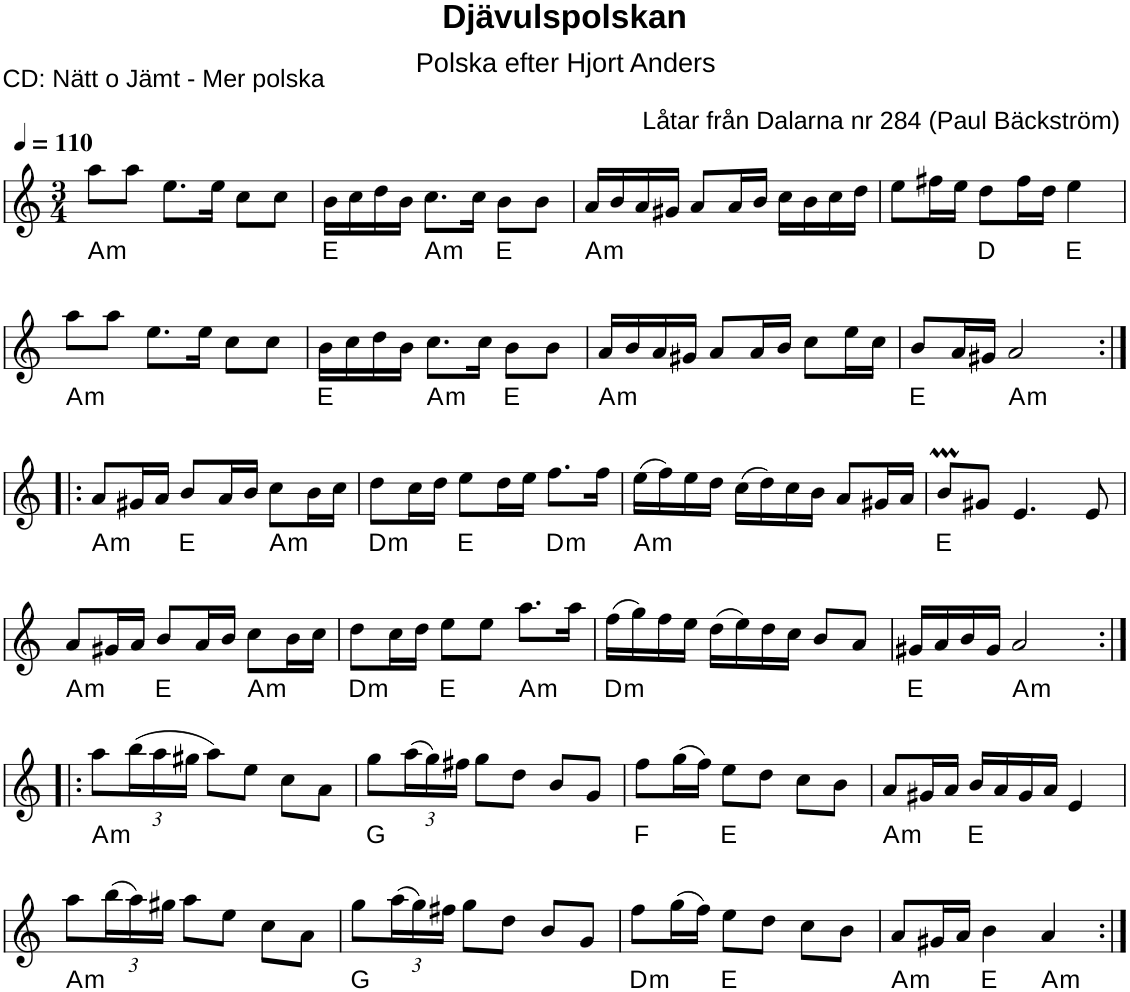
**kern	**harte
*part1	*part1
*staff1	*
*I"Piano	*
*I'Pno.	*
*clefG2	*
*k[]	*
*M3/4	*
*MM110	*
=1	=1
!	!LO:H:kt=m
8aa\L	A:min
8aa\J	.
8.ee\L	.
16ee\Jk	.
8cc\L	.
8cc\J	.
=2	=2
16b\LL	E:maj
16cc\	.
16dd\	.
16b\JJ	.
!	!LO:H:kt=m
8.cc\L	A:min
16cc\Jk	.
8b\L	E:maj
8b\J	.
=3	=3
!	!LO:H:kt=m
16a/LL	A:min
16b/	.
16a/	.
16g#X/JJ	.
8a/L	.
16a/L	.
16b/JJ	.
16cc\LL	.
16b\	.
16cc\	.
16dd\JJ	.
=4	=4
8ee\L	.
16ff#X\L	.
16ee\JJ	.
8dd\L	D:maj
16ff#\L	.
16dd\JJ	.
4ee\	E:maj
!!LO:LB:g=z
=5	=5
!	!LO:H:kt=m
8aa\L	A:min
8aa\J	.
8.ee\L	.
16ee\Jk	.
8cc\L	.
8cc\J	.
=6	=6
16b\LL	E:maj
16cc\	.
16dd\	.
16b\JJ	.
!	!LO:H:kt=m
8.cc\L	A:min
16cc\Jk	.
8b\L	E:maj
8b\J	.
=7	=7
!	!LO:H:kt=m
16a/LL	A:min
16b/	.
16a/	.
16g#X/JJ	.
8a/L	.
16a/L	.
16b/JJ	.
8cc\L	.
16ee\L	.
16cc\JJ	.
=8	=8
8b/L	E:maj
16a/L	.
16g#X/JJ	.
!	!LO:H:kt=m
2a/	A:min
!!LO:LB:g=z
=9:|!|:	=9:|!|:
!	!LO:H:kt=m
8a/L	A:min
16g#X/L	.
16a/JJ	.
8b/L	E:maj
16a/L	.
16b/JJ	.
!	!LO:H:kt=m
8cc\L	A:min
16b\L	.
16cc\JJ	.
=10	=10
!	!LO:H:kt=m
8dd\L	D:min
16cc\L	.
16dd\JJ	.
8ee\L	E:maj
16dd\L	.
16ee\JJ	.
!	!LO:H:kt=m
8.ff\L	D:min
16ff\Jk	.
=11	=11
!	!LO:H:kt=m
(16ee\LL	A:min
16ff\)	.
16ee\	.
16dd\JJ	.
(16cc\LL	.
16dd\)	.
16cc\	.
16b\JJ	.
8a/L	.
16g#X/L	.
16a/JJ	.
=12	=12
8bm/L	E:maj
8g#X/J	.
4.e/	.
8e/	.
!!LO:LB:g=z
=13	=13
!	!LO:H:kt=m
8a/L	A:min
16g#X/L	.
16a/JJ	.
8b/L	E:maj
16a/L	.
16b/JJ	.
!	!LO:H:kt=m
8cc\L	A:min
16b\L	.
16cc\JJ	.
=14	=14
!	!LO:H:kt=m
8dd\L	D:min
16cc\L	.
16dd\JJ	.
8ee\L	E:maj
8ee\J	.
!	!LO:H:kt=m
8.aa\L	A:min
16aa\Jk	.
=15	=15
!	!LO:H:kt=m
(16ff\LL	D:min
16gg\)	.
16ff\	.
16ee\JJ	.
(16dd\LL	.
16ee\)	.
16dd\	.
16cc\JJ	.
8b/L	.
8a/J	.
=16	=16
16g#X/LL	E:maj
16a/	.
16b/	.
16g#/JJ	.
!	!LO:H:kt=m
2a/	A:min
!!LO:LB:g=z
=17:|!|:	=17:|!|:
!	!LO:H:kt=m
8aa\L	A:min
*Xbrackettup	*
(24bb\L	.
24aa\	.
24gg#X\JJ	.
8aa\L)	.
8ee\J	.
8cc\L	.
8a\J	.
=18	=18
8gg\L	G:maj
(24aa\L	.
24gg\)	.
24ff#X\JJ	.
8gg\L	.
8dd\J	.
8b/L	.
8g/J	.
=19	=19
8ff\L	F:maj
(16gg\L	.
16ff\JJ)	.
8ee\L	E:maj
8dd\J	.
8cc\L	.
8b\J	.
=20	=20
!	!LO:H:kt=m
8a/L	A:min
16g#X/L	.
16a/JJ	.
16b/LL	E:maj
16a/	.
16g#/	.
16a/JJ	.
4e/	.
!!LO:LB:g=z
=21	=21
!	!LO:H:kt=m
8aa\L	A:min
(24bb\L	.
24aa\)	.
24gg#X\JJ	.
8aa\L	.
8ee\J	.
8cc\L	.
8a\J	.
=22	=22
8gg\L	G:maj
(24aa\L	.
24gg\)	.
24ff#X\JJ	.
8gg\L	.
8dd\J	.
8b/L	.
8g/J	.
=23	=23
!	!LO:H:kt=m
8ff\L	D:min
(16gg\L	.
16ff\JJ)	.
8ee\L	E:maj
8dd\J	.
8cc\L	.
8b\J	.
=24	=24
!	!LO:H:kt=m
8a/L	A:min
16g#X/L	.
16a/JJ	.
4b\	E:maj
!	!LO:H:kt=m
4a/	A:min
=:|!	=:|!
*-	*-
